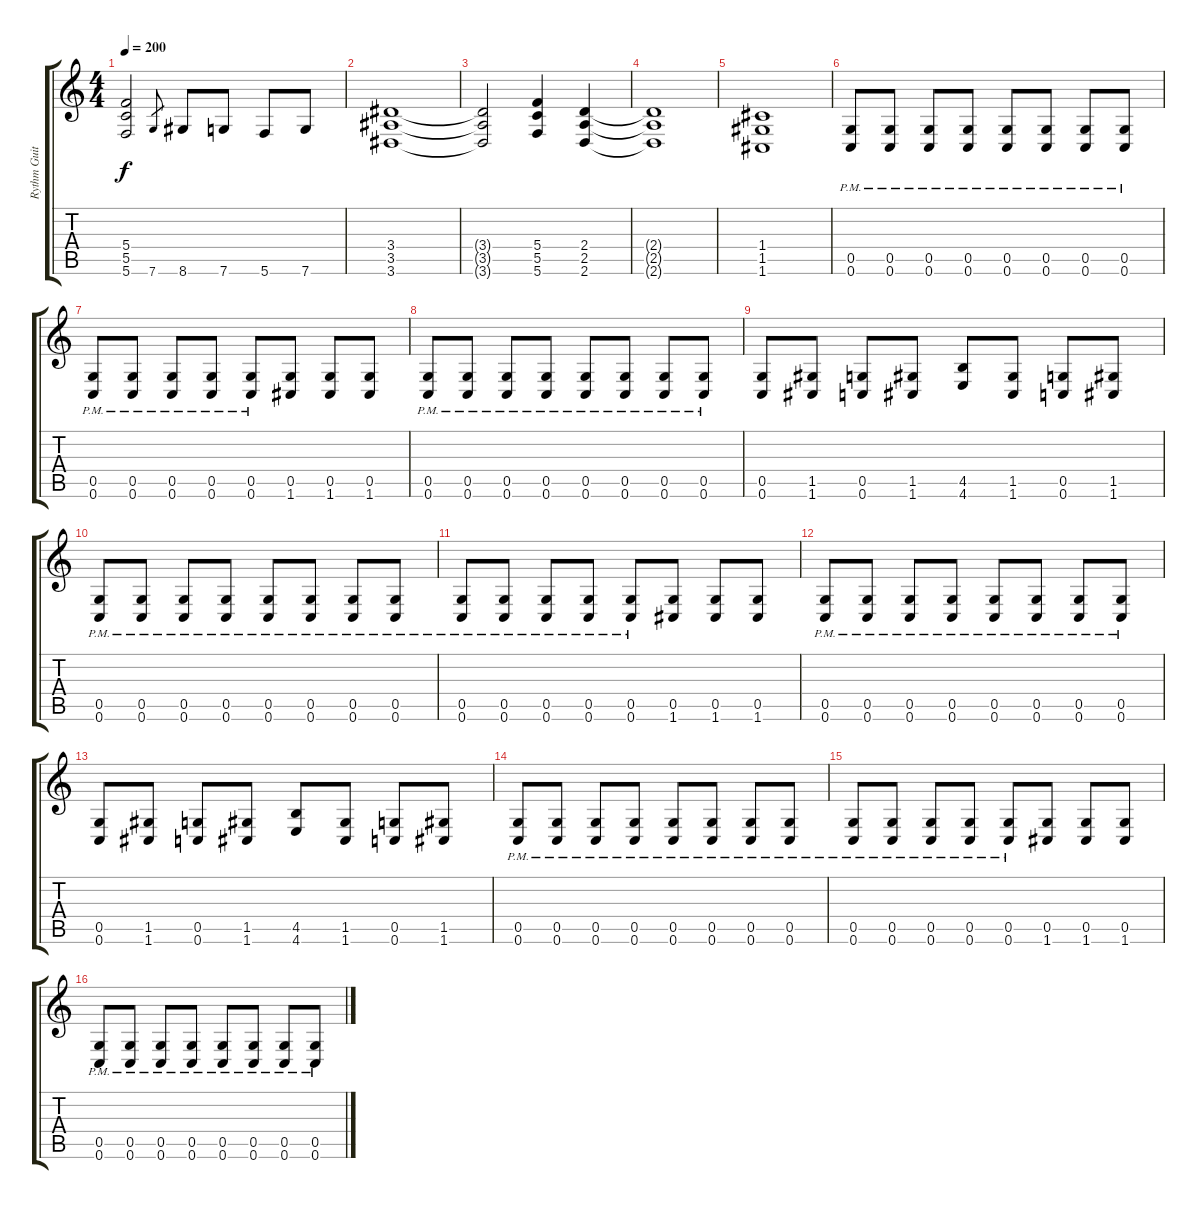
\track ("Rythm Guitar #1" "Rythm Guit") {instrument distortionguitar}
\staff {score tabs}
\tuning (D4 A3 F3 C3 G2 C2) {hide}
\ts (4 4)
\tempo 200
\clef g2
\ks c
(5.4 5.5 5.6).2{dy f} 7.6.8{gr} 8.6.8 7.6.8 5.6.8 7.6.8 |
(3.4 3.5 3.6).1 |
(3.4{t} 3.5{t} 3.6{t}).2 (5.4 5.5 5.6).4 (2.4 2.5 2.6).4 |
(2.4{t} 2.5{t} 2.6{t}).1 |
(1.4 1.5 1.6).1 |
(0.5{pm} 0.6{pm}).8 (0.5{pm} 0.6{pm}).8 (0.5{pm} 0.6{pm}).8 (0.5{pm} 0.6{pm}).8 (0.5{pm} 0.6{pm}).8 (0.5{pm} 0.6{pm}).8 (0.5{pm} 0.6{pm}).8 (0.5{pm} 0.6{pm}).8 |
(0.5{pm} 0.6{pm}).8 (0.5{pm} 0.6{pm}).8 (0.5{pm} 0.6{pm}).8 (0.5{pm} 0.6{pm}).8 (0.5{pm} 0.6{pm}).8 (0.5 1.6).8 (0.5 1.6).8 (0.5 1.6).8 |
(0.5{pm} 0.6{pm}).8 (0.5{pm} 0.6{pm}).8 (0.5{pm} 0.6{pm}).8 (0.5{pm} 0.6{pm}).8 (0.5{pm} 0.6{pm}).8 (0.5{pm} 0.6{pm}).8 (0.5{pm} 0.6{pm}).8 (0.5{pm} 0.6{pm}).8 |
(0.5 0.6).8 (1.5 1.6).8 (0.5 0.6).8 (1.5 1.6).8 (4.5 4.6).8 (1.5 1.6).8 (0.5 0.6).8 (1.5 1.6).8 |
(0.5{pm} 0.6{pm}).8 (0.5{pm} 0.6{pm}).8 (0.5{pm} 0.6{pm}).8 (0.5{pm} 0.6{pm}).8 (0.5{pm} 0.6{pm}).8 (0.5{pm} 0.6{pm}).8 (0.5{pm} 0.6{pm}).8 (0.5{pm} 0.6{pm}).8 |
(0.5{pm} 0.6{pm}).8 (0.5{pm} 0.6{pm}).8 (0.5{pm} 0.6{pm}).8 (0.5{pm} 0.6{pm}).8 (0.5{pm} 0.6{pm}).8 (0.5 1.6).8 (0.5 1.6).8 (0.5 1.6).8 |
(0.5{pm} 0.6{pm}).8 (0.5{pm} 0.6{pm}).8 (0.5{pm} 0.6{pm}).8 (0.5{pm} 0.6{pm}).8 (0.5{pm} 0.6{pm}).8 (0.5{pm} 0.6{pm}).8 (0.5{pm} 0.6{pm}).8 (0.5{pm} 0.6{pm}).8 |
(0.5 0.6).8 (1.5 1.6).8 (0.5 0.6).8 (1.5 1.6).8 (4.5 4.6).8 (1.5 1.6).8 (0.5 0.6).8 (1.5 1.6).8 |
(0.5{pm} 0.6{pm}).8 (0.5{pm} 0.6{pm}).8 (0.5{pm} 0.6{pm}).8 (0.5{pm} 0.6{pm}).8 (0.5{pm} 0.6{pm}).8 (0.5{pm} 0.6{pm}).8 (0.5{pm} 0.6{pm}).8 (0.5{pm} 0.6{pm}).8 |
(0.5{pm} 0.6{pm}).8 (0.5{pm} 0.6{pm}).8 (0.5{pm} 0.6{pm}).8 (0.5{pm} 0.6{pm}).8 (0.5{pm} 0.6{pm}).8 (0.5 1.6).8 (0.5 1.6).8 (0.5 1.6).8 |
(0.5{pm} 0.6{pm}).8 (0.5{pm} 0.6{pm}).8 (0.5{pm} 0.6{pm}).8 (0.5{pm} 0.6{pm}).8 (0.5{pm} 0.6{pm}).8 (0.5{pm} 0.6{pm}).8 (0.5{pm} 0.6{pm}).8 (0.5{pm} 0.6{pm}).8
